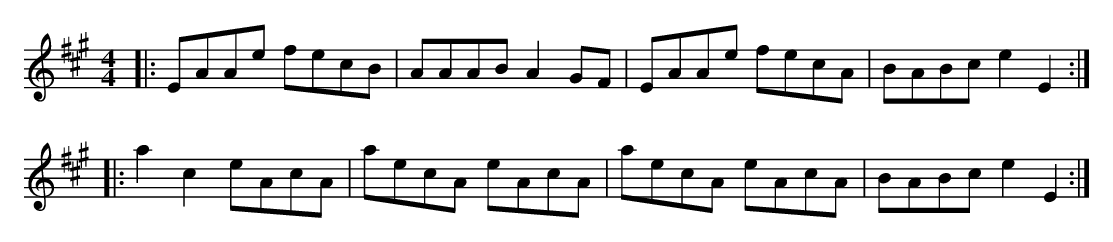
X:1
M:4/4
K:A
|:EAAe fecB|AAAB A2GF|EAAe fecA|BABc e2E2:|
|:a2c2 eAcA|aecA eAcA|aecA eAcA|BABc e2E2:|
